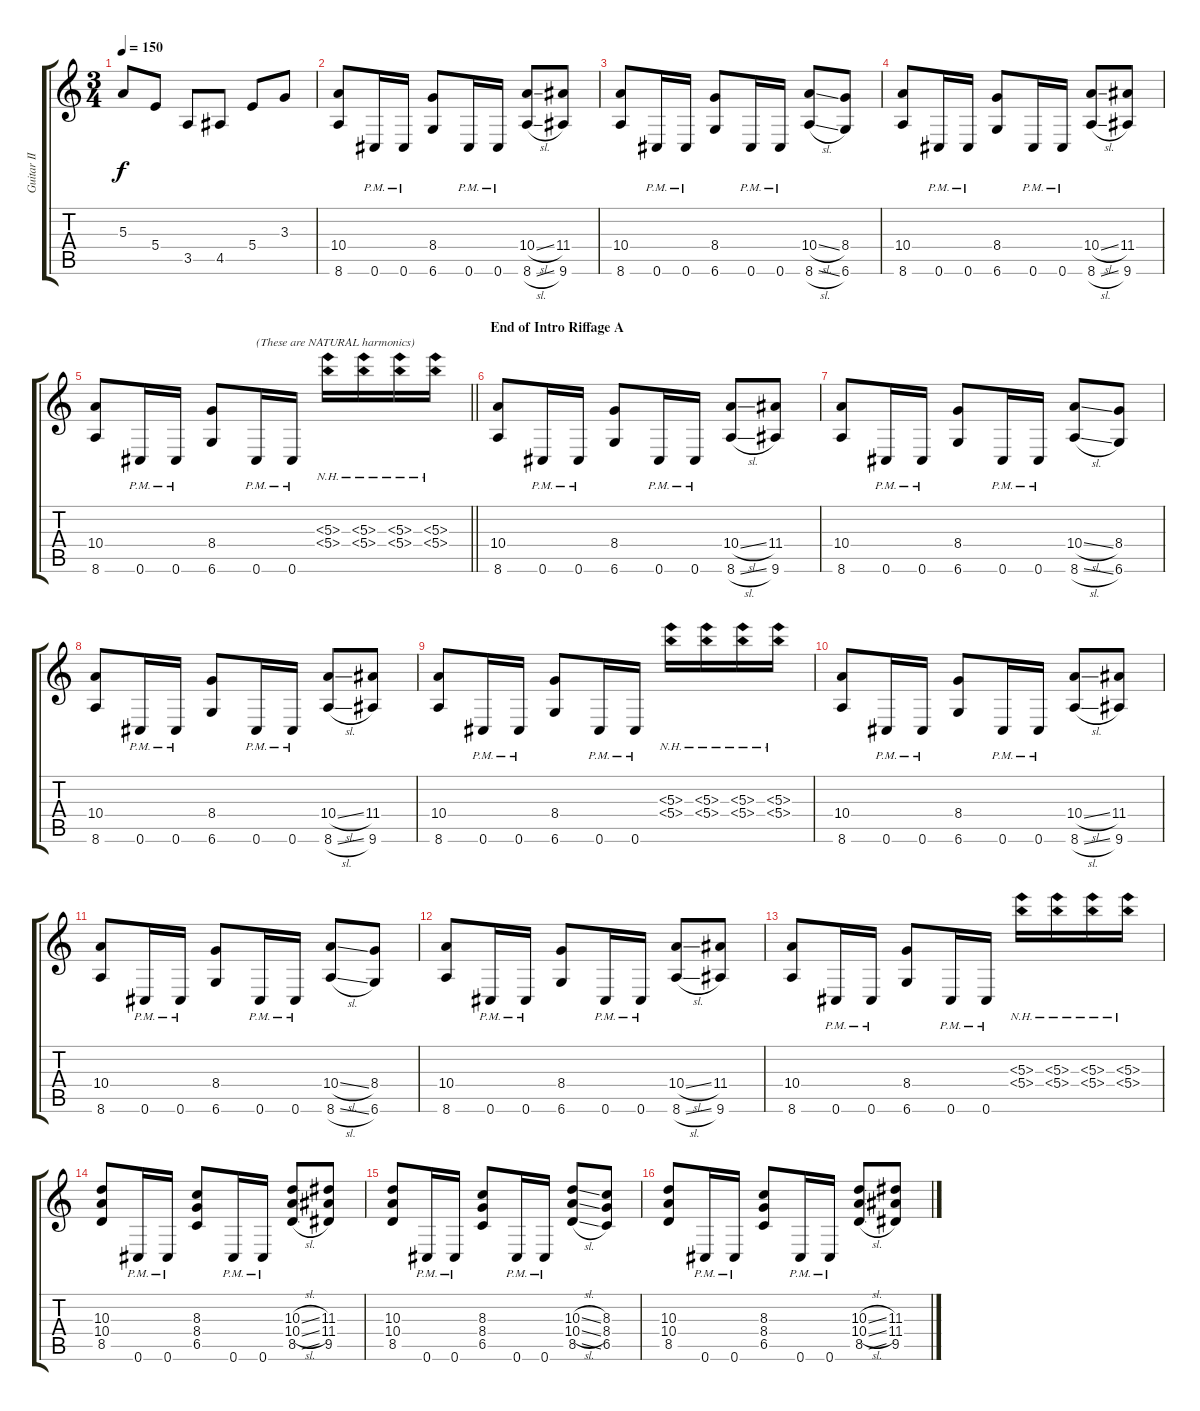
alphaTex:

\track ("Guitar II" "Guitar II") {instrument distortionguitar}
\staff {score tabs}
\tuning (Db4 Ab3 E3 B2 Gb2 Db2) {hide}
\ts (3 4)
\tempo 150
\clef g2
\ks c
5.3.8{dy f} 5.4.8 3.5.8 4.5.8 5.4.8 3.3.8 |
(10.4 8.6).8 0.6{pm}.16 0.6{pm}.16 (8.4 6.6).8 0.6{pm}.16 0.6{pm}.16 (10.4{sl} 8.6{sl}).8 (11.4 9.6).8 |
(10.4 8.6).8 0.6{pm}.16 0.6{pm}.16 (8.4 6.6).8 0.6{pm}.16 0.6{pm}.16 (10.4{sl} 8.6{sl}).8 (8.4 6.6).8 |
(10.4 8.6).8 0.6{pm}.16 0.6{pm}.16 (8.4 6.6).8 0.6{pm}.16 0.6{pm}.16 (10.4{sl} 8.6{sl}).8 (11.4 9.6).8 |
\barLineRight lightlight
(10.4 8.6).8 0.6{pm}.16 0.6{pm}.16 (8.4 6.6).8 0.6{pm}.16{txt "(These are NATURAL harmonics)"} 0.6{pm}.16 (5.3{nh} 5.4{nh}).16 (5.3{nh} 5.4{nh}).16 (5.3{nh} 5.4{nh}).16 (5.3{nh} 5.4{nh}).16 |
\section ("" "End of Intro Riffage A")
(10.4 8.6).8 0.6{pm}.16 0.6{pm}.16 (8.4 6.6).8 0.6{pm}.16 0.6{pm}.16 (10.4{sl} 8.6{sl}).8 (11.4 9.6).8 |
(10.4 8.6).8 0.6{pm}.16 0.6{pm}.16 (8.4 6.6).8 0.6{pm}.16 0.6{pm}.16 (10.4{sl} 8.6{sl}).8 (8.4 6.6).8 |
(10.4 8.6).8 0.6{pm}.16 0.6{pm}.16 (8.4 6.6).8 0.6{pm}.16 0.6{pm}.16 (10.4{sl} 8.6{sl}).8 (11.4 9.6).8 |
(10.4 8.6).8 0.6{pm}.16 0.6{pm}.16 (8.4 6.6).8 0.6{pm}.16 0.6{pm}.16 (5.3{nh} 5.4{nh}).16 (5.3{nh} 5.4{nh}).16 (5.3{nh} 5.4{nh}).16 (5.3{nh} 5.4{nh}).16 |
(10.4 8.6).8 0.6{pm}.16 0.6{pm}.16 (8.4 6.6).8 0.6{pm}.16 0.6{pm}.16 (10.4{sl} 8.6{sl}).8 (11.4 9.6).8 |
(10.4 8.6).8 0.6{pm}.16 0.6{pm}.16 (8.4 6.6).8 0.6{pm}.16 0.6{pm}.16 (10.4{sl} 8.6{sl}).8 (8.4 6.6).8 |
(10.4 8.6).8 0.6{pm}.16 0.6{pm}.16 (8.4 6.6).8 0.6{pm}.16 0.6{pm}.16 (10.4{sl} 8.6{sl}).8 (11.4 9.6).8 |
(10.4 8.6).8 0.6{pm}.16 0.6{pm}.16 (8.4 6.6).8 0.6{pm}.16 0.6{pm}.16 (5.3{nh} 5.4{nh}).16 (5.3{nh} 5.4{nh}).16 (5.3{nh} 5.4{nh}).16 (5.3{nh} 5.4{nh}).16 |
(10.3 10.4 8.5).8 0.6{pm}.16 0.6{pm}.16 (8.3 8.4 6.5).8 0.6{pm}.16 0.6{pm}.16 (10.3{sl} 10.4{sl} 8.5{sl}).8 (11.3 11.4 9.5).8 |
(10.3 10.4 8.5).8 0.6{pm}.16 0.6{pm}.16 (8.3 8.4 6.5).8 0.6{pm}.16 0.6{pm}.16 (10.3{sl} 10.4{sl} 8.5{sl}).8 (8.3 8.4 6.5).8 |
(10.3 10.4 8.5).8 0.6{pm}.16 0.6{pm}.16 (8.3 8.4 6.5).8 0.6{pm}.16 0.6{pm}.16 (10.3{sl} 10.4{sl} 8.5{sl}).8 (11.3 11.4 9.5).8
